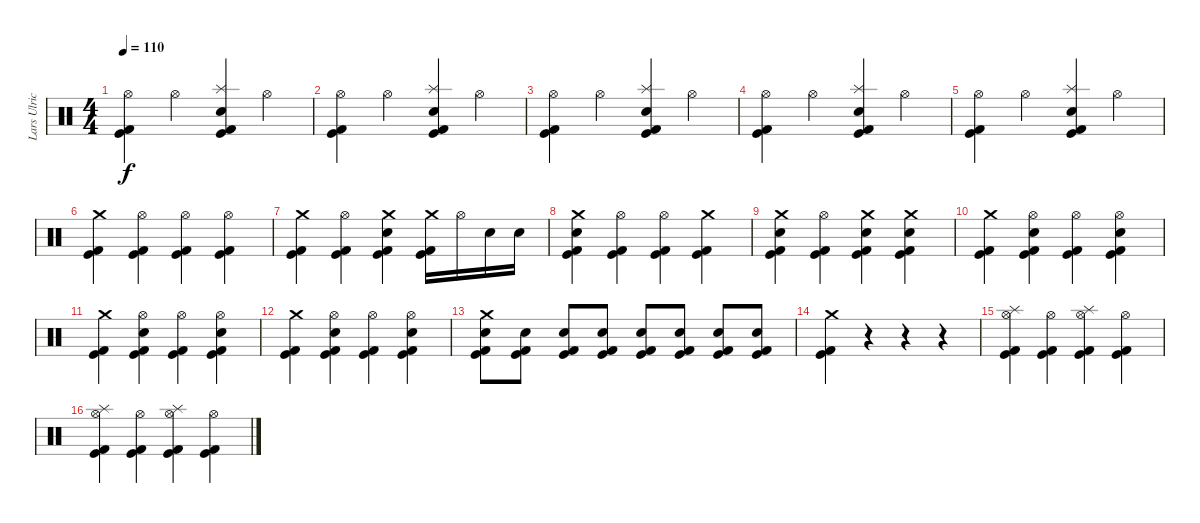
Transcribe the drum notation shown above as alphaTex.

\track ("Lars Ulrich" "Lars Ulric") {instrument percussion}
\staff {score}
\articulation defaults
\ts (4 4)
\tempo 110
\clef neutral
\ks c
("Hi-Hat (open)" "Kick (hit) 2" "Kick (hit)").4{dy f} "Hi-Hat (open)".4 ("Splash (hit)" "Snare (hit) 2" "Kick (hit) 2" "Kick (hit)").4 "Hi-Hat (open)".4 |
("Hi-Hat (open)" "Kick (hit) 2" "Kick (hit)").4 "Hi-Hat (open)".4 ("Splash (hit)" "Snare (hit) 2" "Kick (hit) 2" "Kick (hit)").4 "Hi-Hat (open)".4 |
("Hi-Hat (open)" "Kick (hit) 2" "Kick (hit)").4 "Hi-Hat (open)".4 ("Splash (hit)" "Snare (hit) 2" "Kick (hit) 2" "Kick (hit)").4 "Hi-Hat (open)".4 |
("Hi-Hat (open)" "Kick (hit) 2" "Kick (hit)").4 "Hi-Hat (open)".4 ("Splash (hit)" "Snare (hit) 2" "Kick (hit) 2" "Kick (hit)").4 "Hi-Hat (open)".4 |
("Hi-Hat (open)" "Kick (hit) 2" "Kick (hit)").4 "Hi-Hat (open)".4 ("Splash (hit)" "Snare (hit) 2" "Kick (hit) 2" "Kick (hit)").4 "Hi-Hat (open)".4 |
("Crash medium (hit)" "Kick (hit) 2" "Kick (hit)").4 ("Hi-Hat (open)" "Kick (hit) 2" "Kick (hit)").4 ("Hi-Hat (open)" "Kick (hit) 2" "Kick (hit)").4 ("Hi-Hat (open)" "Kick (hit) 2" "Kick (hit)").4 |
("Crash medium (hit)" "Kick (hit) 2" "Kick (hit)").4 ("Hi-Hat (open)" "Kick (hit) 2" "Kick (hit)").4 ("Crash medium (hit)" "Snare (hit) 2" "Kick (hit) 2" "Kick (hit)").4 ("Crash medium (hit)" "Kick (hit) 2" "Kick (hit)").16 "Hi-Hat (open)".16 "Snare (hit) 2".16 "Snare (hit) 2".16 |
("Crash medium (hit)" "Snare (hit) 2" "Kick (hit) 2" "Kick (hit)").4 ("Hi-Hat (open)" "Kick (hit) 2" "Kick (hit)").4 ("Hi-Hat (open)" "Kick (hit) 2" "Kick (hit)").4 ("Crash medium (hit)" "Kick (hit) 2" "Kick (hit)").4 |
("Crash medium (hit)" "Snare (hit) 2" "Kick (hit) 2" "Kick (hit)").4 ("Hi-Hat (open)" "Kick (hit) 2" "Kick (hit)").4 ("Crash medium (hit)" "Snare (hit) 2" "Kick (hit) 2" "Kick (hit)").4 ("Crash medium (hit)" "Snare (hit) 2" "Kick (hit) 2" "Kick (hit)").4 |
("Crash medium (hit)" "Kick (hit) 2" "Kick (hit)").4 ("Hi-Hat (open)" "Snare (hit) 2" "Kick (hit) 2" "Kick (hit)").4 ("Hi-Hat (open)" "Kick (hit) 2" "Kick (hit)").4 ("Hi-Hat (open)" "Snare (hit) 2" "Kick (hit) 2" "Kick (hit)").4 |
("Crash medium (hit)" "Kick (hit) 2" "Kick (hit)").4 ("Hi-Hat (open)" "Snare (hit) 2" "Kick (hit) 2" "Kick (hit)").4 ("Hi-Hat (open)" "Kick (hit) 2" "Kick (hit)").4 ("Hi-Hat (open)" "Snare (hit) 2" "Kick (hit) 2" "Kick (hit)").4 |
("Crash medium (hit)" "Kick (hit) 2" "Kick (hit)").4 ("Hi-Hat (open)" "Snare (hit) 2" "Kick (hit) 2" "Kick (hit)").4 ("Hi-Hat (open)" "Kick (hit) 2" "Kick (hit)").4 ("Hi-Hat (open)" "Snare (hit) 2" "Kick (hit) 2" "Kick (hit)").4 |
("Crash medium (hit)" "Snare (hit) 2" "Kick (hit) 2" "Kick (hit)").8 ("Snare (hit) 2" "Kick (hit) 2" "Kick (hit)").8 ("Snare (hit) 2" "Kick (hit) 2" "Kick (hit)").8 ("Snare (hit) 2" "Kick (hit) 2" "Kick (hit)").8 ("Snare (hit) 2" "Kick (hit) 2" "Kick (hit)").8 ("Snare (hit) 2" "Kick (hit) 2" "Kick (hit)").8 ("Snare (hit) 2" "Kick (hit) 2" "Kick (hit)").8 ("Snare (hit) 2" "Kick (hit) 2" "Kick (hit)").8 |
("Crash medium (hit)" "Kick (hit) 2" "Kick (hit)").4 r.4 r.4 r.4 |
("Splash (hit)" "Hi-Hat (open)" "Kick (hit) 2" "Kick (hit)").4 ("Hi-Hat (open)" "Kick (hit) 2" "Kick (hit)").4 ("Splash (hit)" "Hi-Hat (open)" "Kick (hit) 2" "Kick (hit)").4 ("Hi-Hat (open)" "Kick (hit) 2" "Kick (hit)").4 |
("Splash (hit)" "Hi-Hat (open)" "Kick (hit) 2" "Kick (hit)").4 ("Hi-Hat (open)" "Kick (hit) 2" "Kick (hit)").4 ("Splash (hit)" "Hi-Hat (open)" "Kick (hit) 2" "Kick (hit)").4 ("Hi-Hat (open)" "Kick (hit) 2" "Kick (hit)").4
